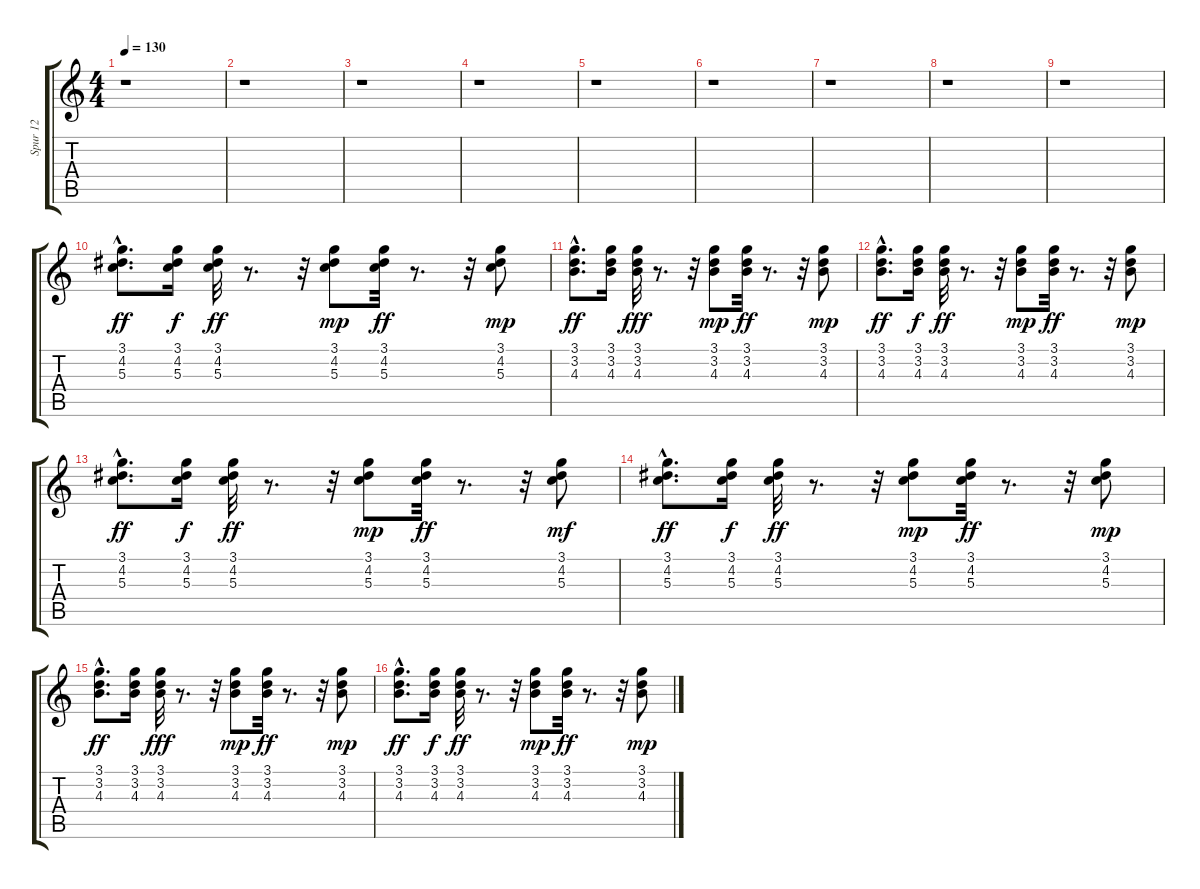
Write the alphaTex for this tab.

\track ("Spur 12" "Spur 12") {instrument acousticguitarsteel}
\staff {score tabs}
\tuning (E4 B3 G3 D3 A2 E2) {hide}
\ts (4 4)
\tempo 130
\clef g2
\ks c
r.1{dy mp} |
r.1 |
r.1 |
r.1 |
r.1 |
r.1 |
r.1 |
r.1 |
r.1 |
(3.1{hac} 4.2{hac} 5.3{hac}).8{d dy ff} (3.1 4.2 5.3).16{dy f} (3.1 4.2 5.3).32{dy ff} r.8{d} r.32 (3.1 4.2 5.3).8{dy mp} (3.1 4.2 5.3).32{dy ff} r.8{d} r.32 (3.1 4.2 5.3).8{dy mp} |
(3.1{hac} 3.2{hac} 4.3{hac}).8{d dy ff} (3.1 3.2 4.3).16 (3.1 3.2 4.3).32{dy fff} r.8{d} r.32 (3.1 3.2 4.3).8{dy mp} (3.1 3.2 4.3).32{dy ff} r.8{d} r.32 (3.1 3.2 4.3).8{dy mp} |
(3.1{hac} 3.2{hac} 4.3{hac}).8{d dy ff} (3.1 3.2 4.3).16{dy f} (3.1 3.2 4.3).32{dy ff} r.8{d} r.32 (3.1 3.2 4.3).8{dy mp} (3.1 3.2 4.3).32{dy ff} r.8{d} r.32 (3.1 3.2 4.3).8{dy mp} |
(3.1{hac} 4.2{hac} 5.3{hac}).8{d dy ff} (3.1 4.2 5.3).16{dy f} (3.1 4.2 5.3).32{dy ff} r.8{d} r.32 (3.1 4.2 5.3).8{dy mp} (3.1 4.2 5.3).32{dy ff} r.8{d} r.32 (3.1 4.2 5.3).8{dy mf} |
(3.1{hac} 4.2{hac} 5.3{hac}).8{d dy ff} (3.1 4.2 5.3).16{dy f} (3.1 4.2 5.3).32{dy ff} r.8{d} r.32 (3.1 4.2 5.3).8{dy mp} (3.1 4.2 5.3).32{dy ff} r.8{d} r.32 (3.1 4.2 5.3).8{dy mp} |
(3.1{hac} 3.2{hac} 4.3{hac}).8{d dy ff} (3.1 3.2 4.3).16 (3.1 3.2 4.3).32{dy fff} r.8{d} r.32 (3.1 3.2 4.3).8{dy mp} (3.1 3.2 4.3).32{dy ff} r.8{d} r.32 (3.1 3.2 4.3).8{dy mp} |
(3.1{hac} 3.2{hac} 4.3{hac}).8{d dy ff} (3.1 3.2 4.3).16{dy f} (3.1 3.2 4.3).32{dy ff} r.8{d} r.32 (3.1 3.2 4.3).8{dy mp} (3.1 3.2 4.3).32{dy ff} r.8{d} r.32 (3.1 3.2 4.3).8{dy mp}
